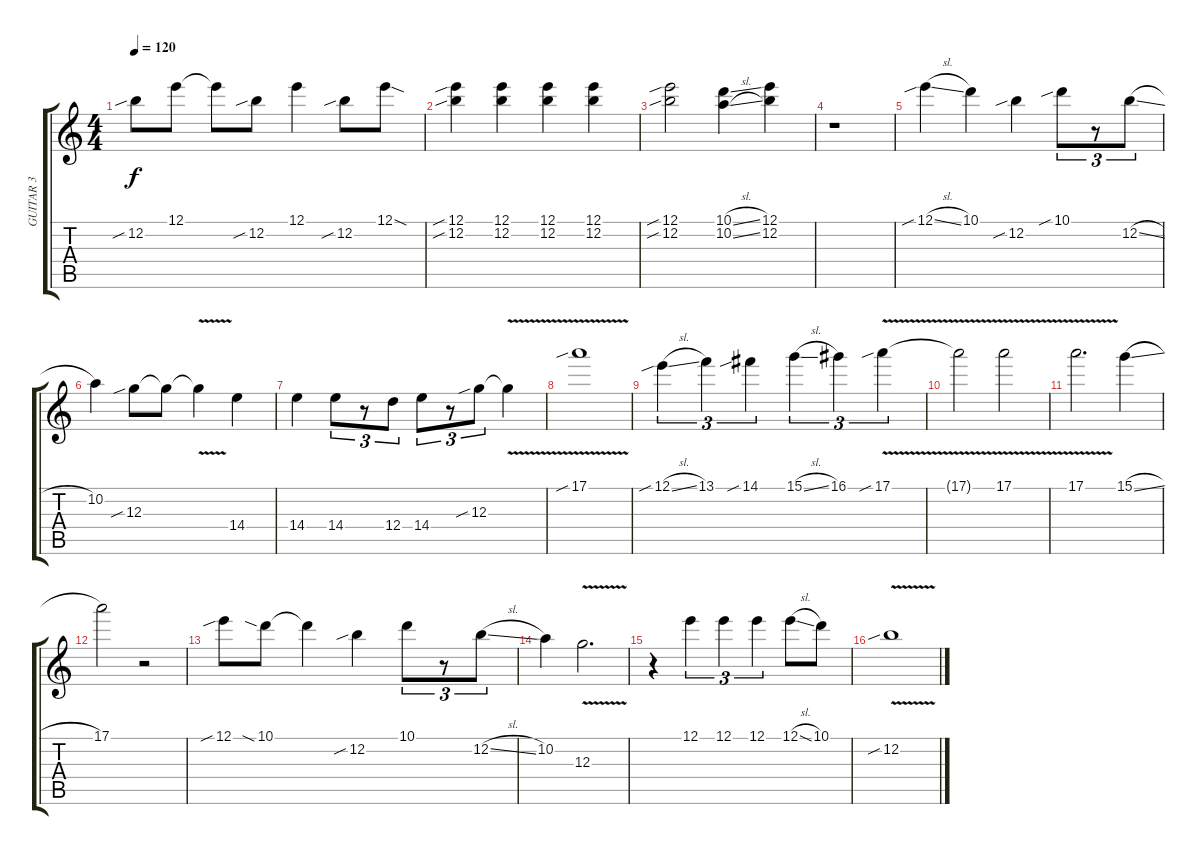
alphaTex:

\track ("GUITAR 3  SLIDE (bottleneck)" "GUITAR 3  ") {instrument acousticguitarsteel}
\staff {score tabs}
\tuning (E4 B3 G3 D3 A2 E2) {hide}
\ts (4 4)
\tempo 120
\clef g2
\ks c
12.2{sib}.8{dy f} 12.1.8 12.1{t}.8 12.2{sib}.8 12.1.4 12.2{sib}.8 12.1{sod}.8 |
(12.1{sib} 12.2{sib}).4 (12.1 12.2).4 (12.1 12.2).4 (12.1 12.2).4 |
(12.1{sib} 12.2{sib}).2 (10.1{sl} 10.2{sl}).4 (12.1 12.2).4 |
r.1 |
12.1{sib sl}.4 10.1.4 12.2{sib}.4 10.1{sib}.8{tu (3 2)} r.8{tu (3 2)} 12.2{sl}.8{tu (3 2)} |
10.2.4 12.3{sib}.8 12.3{t}.8 12.3{v t}.4 14.4.4 |
14.4.4 14.4.8{tu (3 2)} r.8{tu (3 2)} 12.4.8{tu (3 2)} 14.4.8{tu (3 2)} r.8{tu (3 2)} 12.3{sib}.8{tu (3 2)} 12.3{v t}.4 |
17.1{v sib}.1 |
12.1{sib sl}.4{tu (3 2)} 13.1.4{tu (3 2)} 14.1{sib}.4{tu (3 2)} 15.1{sl}.4{tu (3 2)} 16.1.4{tu (3 2)} 17.1{v sib}.4{tu (3 2)} |
17.1{v t}.2 17.1{v}.2 |
17.1{v}.2{d} 15.1{sl}.4 |
17.1.2 r.2 |
12.1{sib}.8 10.1{sia}.8 10.1{t}.4 12.2{sib}.4 10.1.8{tu (3 2)} r.8{tu (3 2)} 12.2{sl}.8{tu (3 2)} |
10.2.4 12.3{v}.2{d} |
r.4 12.1.4{tu (3 2)} 12.1.4{tu (3 2)} 12.1.4{tu (3 2)} 12.1{sl}.8 10.1.8 |
12.2{v sib}.1
